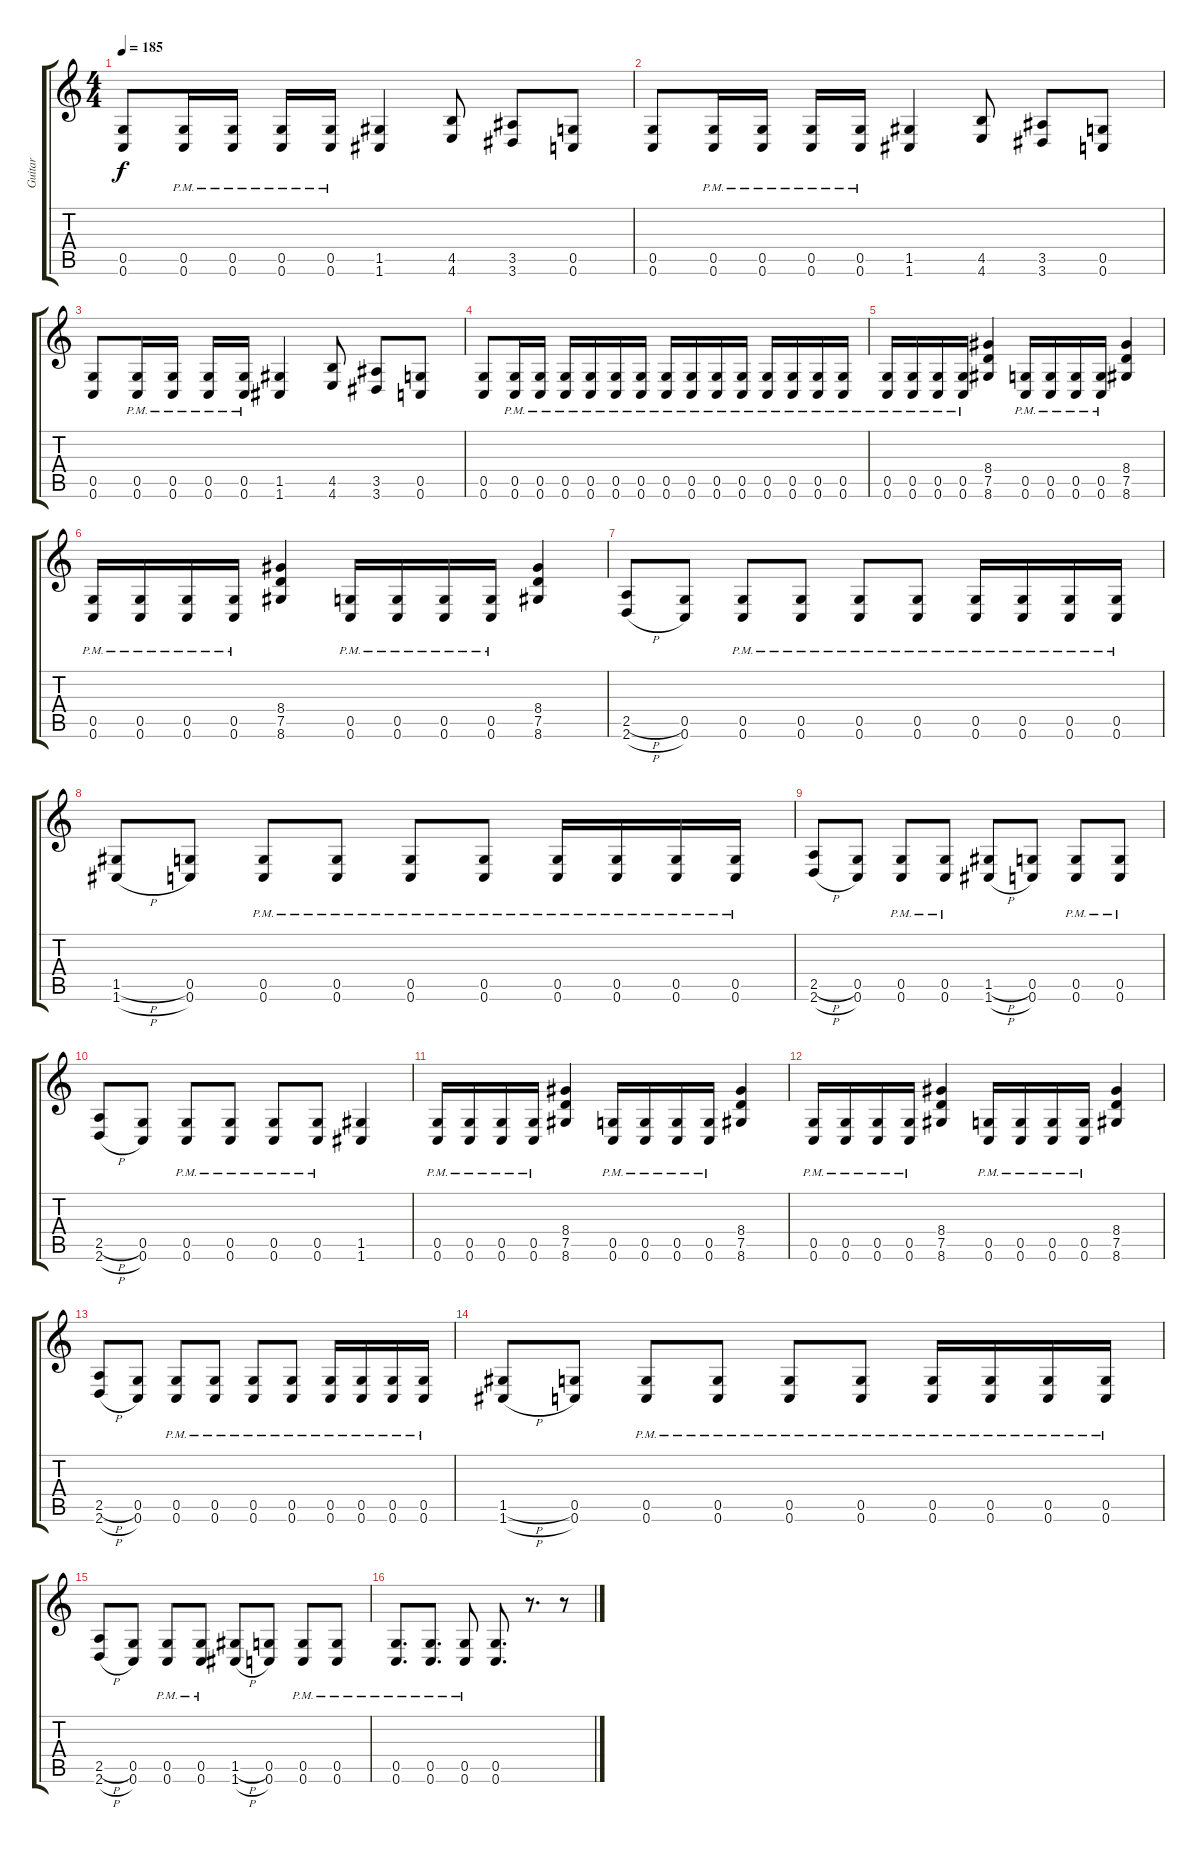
\track ("Guitar" "Guitar") {instrument overdrivenguitar}
\staff {score tabs}
\tuning (D4 A3 F3 C3 G2 C2) {hide}
\ts (4 4)
\tempo 185
\clef g2
\ks c
(0.5 0.6).8{dy f} (0.5{pm} 0.6{pm}).16 (0.5{pm} 0.6{pm}).16 (0.5{pm} 0.6{pm}).16 (0.5{pm} 0.6{pm}).16 (1.5 1.6).4 (4.5 4.6).8 (3.5 3.6).8 (0.5 0.6).8 |
(0.5 0.6).8 (0.5{pm} 0.6{pm}).16 (0.5{pm} 0.6{pm}).16 (0.5{pm} 0.6{pm}).16 (0.5{pm} 0.6{pm}).16 (1.5 1.6).4 (4.5 4.6).8 (3.5 3.6).8 (0.5 0.6).8 |
(0.5 0.6).8 (0.5{pm} 0.6{pm}).16 (0.5{pm} 0.6{pm}).16 (0.5{pm} 0.6{pm}).16 (0.5{pm} 0.6{pm}).16 (1.5 1.6).4 (4.5 4.6).8 (3.5 3.6).8 (0.5 0.6).8 |
(0.5 0.6).8 (0.5{pm} 0.6{pm}).16 (0.5{pm} 0.6{pm}).16 (0.5{pm} 0.6{pm}).16 (0.5{pm} 0.6{pm}).16 (0.5{pm} 0.6{pm}).16 (0.5{pm} 0.6{pm}).16 (0.5{pm} 0.6{pm}).16 (0.5{pm} 0.6{pm}).16 (0.5{pm} 0.6{pm}).16 (0.5{pm} 0.6{pm}).16 (0.5{pm} 0.6{pm}).16 (0.5{pm} 0.6{pm}).16 (0.5{pm} 0.6{pm}).16 (0.5{pm} 0.6{pm}).16 |
(0.5{pm} 0.6{pm}).16 (0.5{pm} 0.6{pm}).16 (0.5{pm} 0.6{pm}).16 (0.5{pm} 0.6{pm}).16 (8.4 7.5 8.6).4 (0.5{pm} 0.6{pm}).16 (0.5{pm} 0.6{pm}).16 (0.5{pm} 0.6{pm}).16 (0.5{pm} 0.6{pm}).16 (8.4 7.5 8.6).4 |
(0.5{pm} 0.6{pm}).16 (0.5{pm} 0.6{pm}).16 (0.5{pm} 0.6{pm}).16 (0.5{pm} 0.6{pm}).16 (8.4 7.5 8.6).4 (0.5{pm} 0.6{pm}).16 (0.5{pm} 0.6{pm}).16 (0.5{pm} 0.6{pm}).16 (0.5{pm} 0.6{pm}).16 (8.4 7.5 8.6).4 |
(2.5{h} 2.6{h}).8 (0.5 0.6).8 (0.5{pm} 0.6{pm}).8 (0.5{pm} 0.6{pm}).8 (0.5{pm} 0.6{pm}).8 (0.5{pm} 0.6{pm}).8 (0.5{pm} 0.6{pm}).16 (0.5{pm} 0.6{pm}).16 (0.5{pm} 0.6{pm}).16 (0.5{pm} 0.6{pm}).16 |
(1.5{h} 1.6{h}).8 (0.5 0.6).8 (0.5{pm} 0.6{pm}).8 (0.5{pm} 0.6{pm}).8 (0.5{pm} 0.6{pm}).8 (0.5{pm} 0.6{pm}).8 (0.5{pm} 0.6{pm}).16 (0.5{pm} 0.6{pm}).16 (0.5{pm} 0.6{pm}).16 (0.5{pm} 0.6{pm}).16 |
(2.5{h} 2.6{h}).8 (0.5 0.6).8 (0.5{pm} 0.6{pm}).8 (0.5{pm} 0.6{pm}).8 (1.5{h} 1.6{h}).8 (0.5 0.6).8 (0.5{pm} 0.6{pm}).8 (0.5{pm} 0.6{pm}).8 |
(2.5{h} 2.6{h}).8 (0.5 0.6).8 (0.5{pm} 0.6{pm}).8 (0.5{pm} 0.6{pm}).8 (0.5{pm} 0.6{pm}).8 (0.5{pm} 0.6{pm}).8 (1.5 1.6).4 |
(0.5{pm} 0.6{pm}).16 (0.5{pm} 0.6{pm}).16 (0.5{pm} 0.6{pm}).16 (0.5{pm} 0.6{pm}).16 (8.4 7.5 8.6).4 (0.5{pm} 0.6{pm}).16 (0.5{pm} 0.6{pm}).16 (0.5{pm} 0.6{pm}).16 (0.5{pm} 0.6{pm}).16 (8.4 7.5 8.6).4 |
(0.5{pm} 0.6{pm}).16 (0.5{pm} 0.6{pm}).16 (0.5{pm} 0.6{pm}).16 (0.5{pm} 0.6{pm}).16 (8.4 7.5 8.6).4 (0.5{pm} 0.6{pm}).16 (0.5{pm} 0.6{pm}).16 (0.5{pm} 0.6{pm}).16 (0.5{pm} 0.6{pm}).16 (8.4 7.5 8.6).4 |
(2.5{h} 2.6{h}).8 (0.5 0.6).8 (0.5{pm} 0.6{pm}).8 (0.5{pm} 0.6{pm}).8 (0.5{pm} 0.6{pm}).8 (0.5{pm} 0.6{pm}).8 (0.5{pm} 0.6{pm}).16 (0.5{pm} 0.6{pm}).16 (0.5{pm} 0.6{pm}).16 (0.5{pm} 0.6{pm}).16 |
(1.5{h} 1.6{h}).8 (0.5 0.6).8 (0.5{pm} 0.6{pm}).8 (0.5{pm} 0.6{pm}).8 (0.5{pm} 0.6{pm}).8 (0.5{pm} 0.6{pm}).8 (0.5{pm} 0.6{pm}).16 (0.5{pm} 0.6{pm}).16 (0.5{pm} 0.6{pm}).16 (0.5{pm} 0.6{pm}).16 |
(2.5{h} 2.6{h}).8 (0.5 0.6).8 (0.5{pm} 0.6{pm}).8 (0.5{pm} 0.6{pm}).8 (1.5{h} 1.6{h}).8 (0.5 0.6).8 (0.5{pm} 0.6{pm}).8 (0.5{pm} 0.6{pm}).8 |
(0.5{pm} 0.6{pm}).8{d} (0.5{pm} 0.6{pm}).8{d} (0.5{pm} 0.6{pm}).8 (0.5 0.6).8{d} r.8{d} r.8
